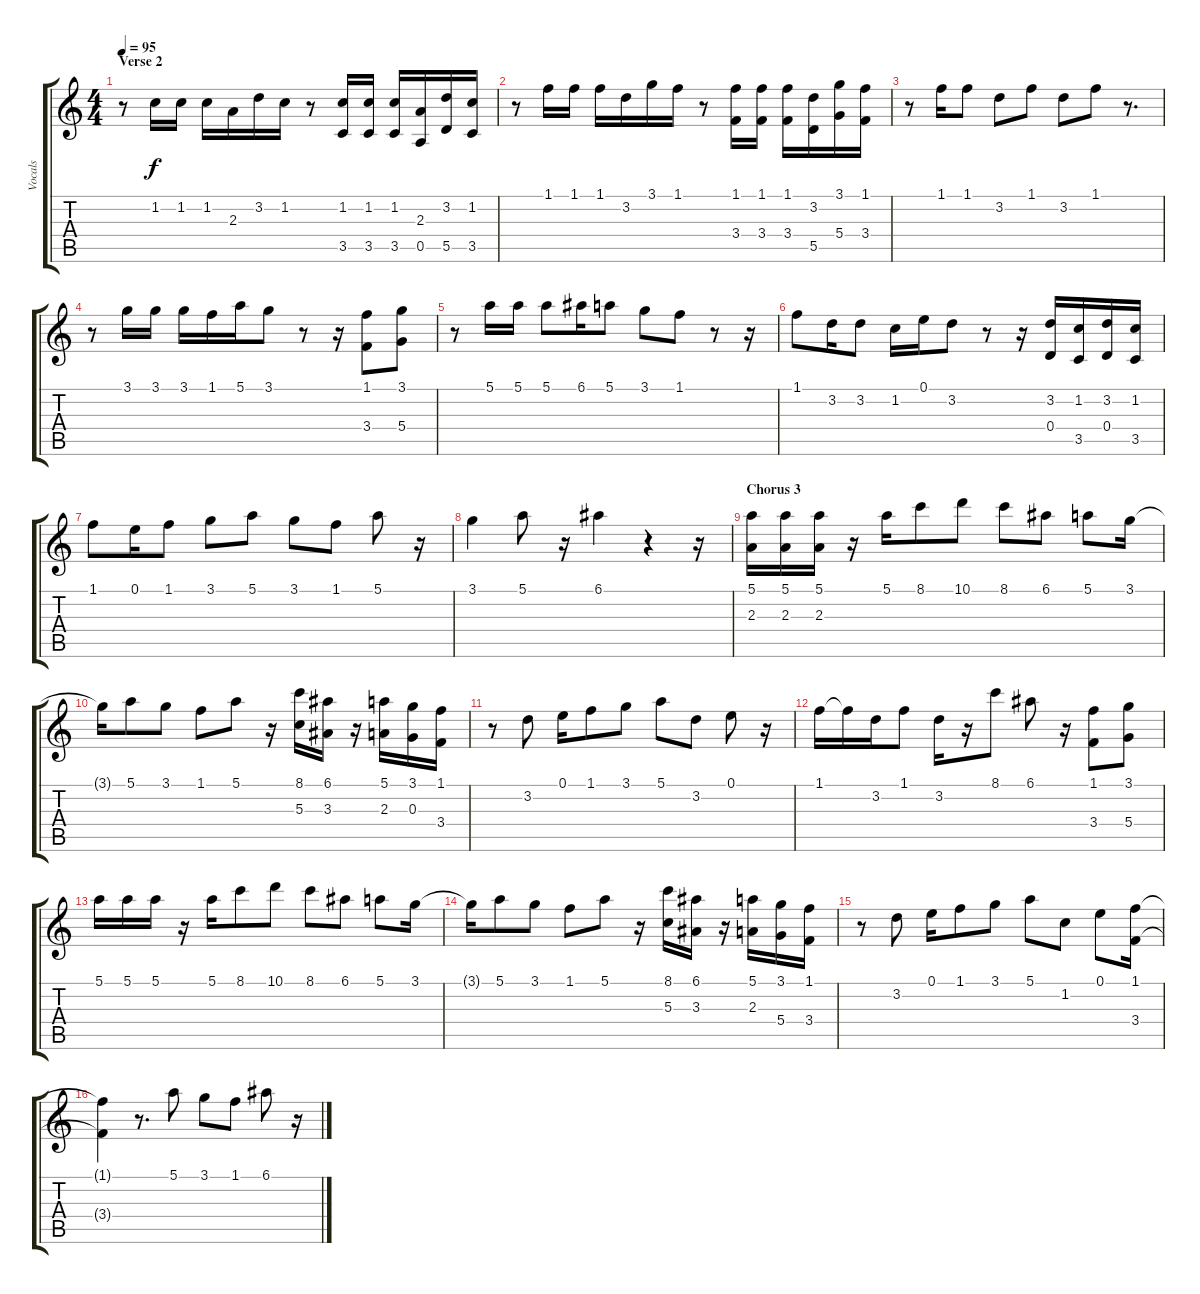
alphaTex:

\track ("Vocals" "Vocals") {instrument overdrivenguitar}
\staff {score tabs}
\tuning (E4 B3 G3 D3 A2 E2) {hide}
\ts (4 4)
\section ("" "Verse 2")
\tempo 95
\clef g2
\ks c
r.8{dy f} 1.2.16 1.2.16 1.2.16 2.3.16 3.2.16 1.2.16 r.8 (1.2 3.5).16 (1.2 3.5).16 (1.2 3.5).16 (2.3 0.5).16 (3.2 5.5).16 (1.2 3.5).16 |
r.8 1.1.16 1.1.16 1.1.16 3.2.16 3.1.16 1.1.16 r.8 (1.1 3.4).16 (1.1 3.4).16 (1.1 3.4).16 (3.2 5.5).16 (3.1 5.4).16 (1.1 3.4).16 |
r.8 1.1.16 1.1.8 3.2.8 1.1.8 3.2.8 1.1.8 r.8{d} |
r.8 3.1.16 3.1.16 3.1.16 1.1.16 5.1.16 3.1.8 r.8 r.16 (1.1 3.4).8 (3.1 5.4).8 |
r.8 5.1.16 5.1.16 5.1.8 6.1.16 5.1.8 3.1.8 1.1.8 r.8 r.16 |
1.1.8 3.2.16 3.2.8 1.2.16 0.1.16 3.2.8 r.8 r.16 (3.2 0.4).16 (1.2 3.5).16 (3.2 0.4).16 (1.2 3.5).16 |
1.1.8 0.1.16 1.1.8 3.1.8 5.1.8 3.1.8 1.1.8 5.1.8 r.16 |
3.1.4 5.1.8 r.16 6.1.4 r.4 r.16 |
\section ("" "Chorus 3")
(5.1 2.3).16 (5.1 2.3).16 (5.1 2.3).16 r.16 5.1.16 8.1.8 10.1.8 8.1.8 6.1.8 5.1.8 3.1.16 |
3.1{t}.16 5.1.8 3.1.8 1.1.8 5.1.8 r.16 (8.1 5.3).16 (6.1 3.3).16 r.16 (5.1 2.3).16 (3.1 0.3).16 (1.1 3.4).16 |
r.8 3.2.8 0.1.16 1.1.8 3.1.8 5.1.8 3.2.8 0.1.8 r.16 |
1.1.16 1.1{t}.16 3.2.16 1.1.8 3.2.16 r.16 8.1.8 6.1.8 r.16 (1.1 3.4).8 (3.1 5.4).8 |
5.1.16 5.1.16 5.1.16 r.16 5.1.16 8.1.8 10.1.8 8.1.8 6.1.8 5.1.8 3.1.16 |
3.1{t}.16 5.1.8 3.1.8 1.1.8 5.1.8 r.16 (8.1 5.3).16 (6.1 3.3).16 r.16 (5.1 2.3).16 (3.1 5.4).16 (1.1 3.4).16 |
r.8 3.2.8 0.1.16 1.1.8 3.1.8 5.1.8 1.2.8 0.1.8 (1.1 3.4).16 |
(1.1{t} 3.4{t}).4 r.8{d} 5.1.8 3.1.8 1.1.8 6.1.8 r.16
